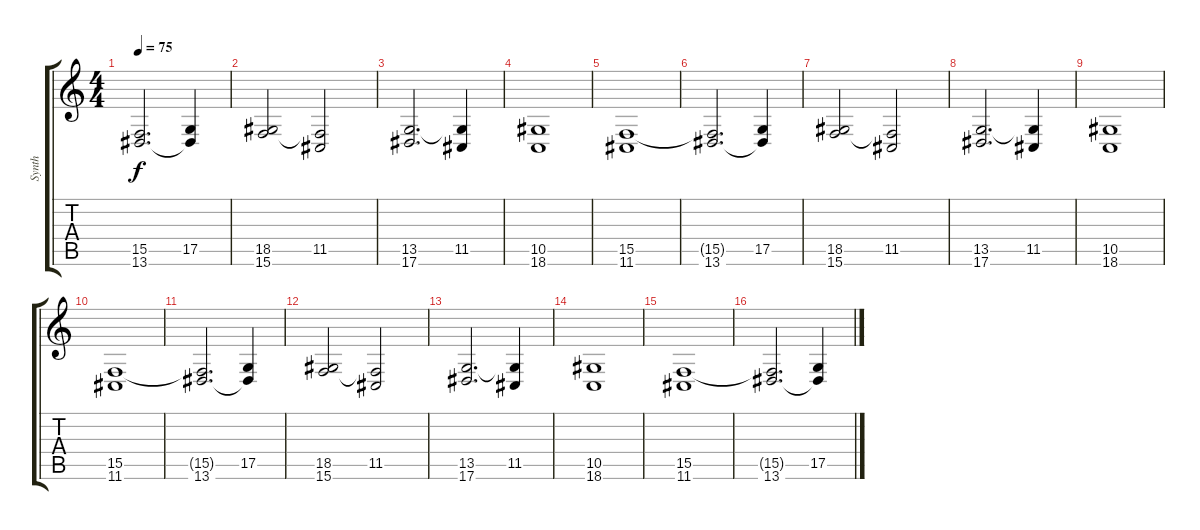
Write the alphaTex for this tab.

\track ("Synth" "Synth") {instrument pad5bowed}
\staff {score tabs}
\tuning (E4 B3 G3 D3 D2 D2) {hide}
\ts (4 4)
\tempo 75
\clef g2
\ks c
(15.5{t} 13.6).2{d dy f} (17.5 13.6{t}).4 |
(18.5 15.6).2 (11.5 15.6{t}).2 |
(13.5 17.6).2{d} (11.5 17.6{t}).4 |
(10.5 18.6).1 |
(15.5 11.6).1 |
(15.5{t} 13.6).2{d} (17.5 13.6{t}).4 |
(18.5 15.6).2 (11.5 15.6{t}).2 |
(13.5 17.6).2{d} (11.5 17.6{t}).4 |
(10.5 18.6).1 |
(15.5 11.6).1 |
(15.5{t} 13.6).2{d} (17.5 13.6{t}).4 |
(18.5 15.6).2 (11.5 15.6{t}).2 |
(13.5 17.6).2{d} (11.5 17.6{t}).4 |
(10.5 18.6).1 |
(15.5 11.6).1 |
(15.5{t} 13.6).2{d} (17.5 13.6{t}).4
